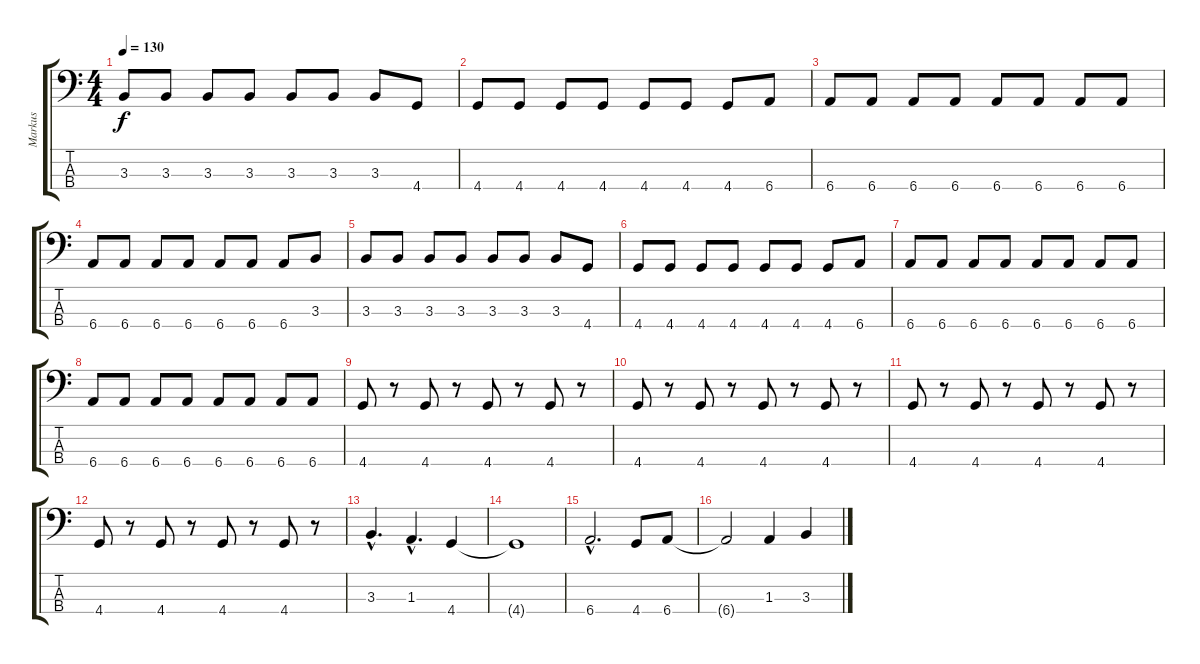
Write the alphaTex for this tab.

\track ("Markus" "Markus") {instrument electricbassfinger}
\staff {score tabs}
\tuning (Gb2 Db2 Ab1 Eb1) {hide}
\ts (4 4)
\tempo 130
\clef f4
\ks c
3.3.8{dy f} 3.3.8 3.3.8 3.3.8 3.3.8 3.3.8 3.3.8 4.4.8 |
4.4.8 4.4.8 4.4.8 4.4.8 4.4.8 4.4.8 4.4.8 6.4.8 |
6.4.8 6.4.8 6.4.8 6.4.8 6.4.8 6.4.8 6.4.8 6.4.8 |
6.4.8 6.4.8 6.4.8 6.4.8 6.4.8 6.4.8 6.4.8 3.3.8 |
3.3.8 3.3.8 3.3.8 3.3.8 3.3.8 3.3.8 3.3.8 4.4.8 |
4.4.8 4.4.8 4.4.8 4.4.8 4.4.8 4.4.8 4.4.8 6.4.8 |
6.4.8 6.4.8 6.4.8 6.4.8 6.4.8 6.4.8 6.4.8 6.4.8 |
6.4.8 6.4.8 6.4.8 6.4.8 6.4.8 6.4.8 6.4.8 6.4.8 |
4.4.8 r.8 4.4.8 r.8 4.4.8 r.8 4.4.8 r.8 |
4.4.8 r.8 4.4.8 r.8 4.4.8 r.8 4.4.8 r.8 |
4.4.8 r.8 4.4.8 r.8 4.4.8 r.8 4.4.8 r.8 |
4.4.8 r.8 4.4.8 r.8 4.4.8 r.8 4.4.8 r.8 |
3.3{hac}.4{d} 1.3{hac}.4{d} 4.4.4 |
4.4{t}.1 |
6.4{hac}.2{d} 4.4.8 6.4.8 |
6.4{t}.2 1.3.4 3.3.4
